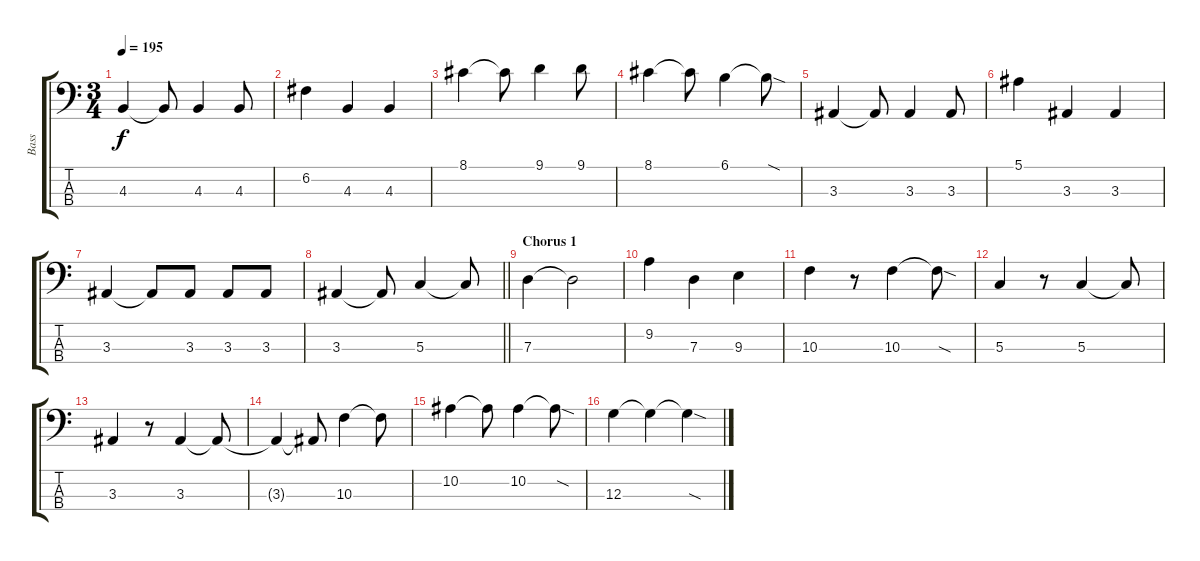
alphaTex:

\track ("Bass" "Bass") {instrument electricbassfinger}
\staff {score tabs}
\tuning (F2 C2 G1 D1) {hide}
\ts (3 4)
\tempo 195
\clef f4
\ks c
4.3.4{dy f} 4.3{t}.8 4.3.4 4.3.8 |
6.2.4 4.3.4 4.3.4 |
8.1.4 8.1{t}.8 9.1.4 9.1.8 |
8.1.4 8.1{t}.8 6.1.4 6.1{sod t}.8 |
3.3.4 3.3{t}.8 3.3.4 3.3.8 |
5.1.4 3.3.4 3.3.4 |
3.3.4 3.3{t}.8 3.3.8 3.3.8 3.3.8 |
\barLineRight lightlight
3.3.4 3.3{t}.8 5.3.4 5.3{t}.8 |
\section ("" "Chorus 1")
7.3.4 7.3{t}.2 |
9.2.4 7.3.4 9.3.4 |
10.3.4 r.8 10.3.4 10.3{sod t}.8 |
5.3.4 r.8 5.3.4 5.3{t}.8 |
3.3.4 r.8 3.3.4 3.3{t}.8 |
3.3{t}.4 3.3{t}.8 10.3.4 10.3{t}.8 |
10.2.4 10.2{t}.8 10.2.4 10.2{sod t}.8 |
12.3.4 12.3{t}.4 12.3{sod t}.4
